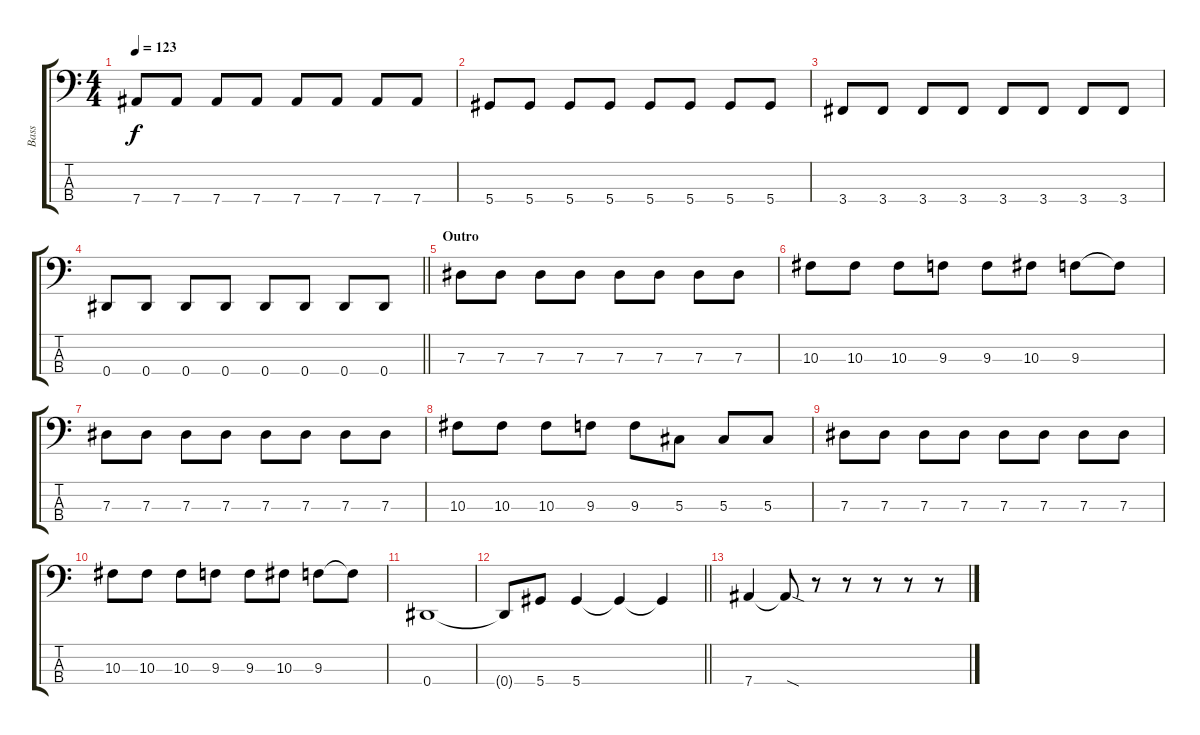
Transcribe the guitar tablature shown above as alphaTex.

\track ("Bass" "Bass") {instrument electricbassfinger}
\staff {score tabs}
\tuning (Gb2 Db2 Ab1 Eb1) {hide}
\ts (4 4)
\tempo 123
\clef f4
\ks c
7.4.8{dy f} 7.4.8 7.4.8 7.4.8 7.4.8 7.4.8 7.4.8 7.4.8 |
5.4.8 5.4.8 5.4.8 5.4.8 5.4.8 5.4.8 5.4.8 5.4.8 |
3.4.8 3.4.8 3.4.8 3.4.8 3.4.8 3.4.8 3.4.8 3.4.8 |
\barLineRight lightlight
0.4.8 0.4.8 0.4.8 0.4.8 0.4.8 0.4.8 0.4.8 0.4.8 |
\section ("" "Outro")
7.3.8 7.3.8 7.3.8 7.3.8 7.3.8 7.3.8 7.3.8 7.3.8 |
10.3.8 10.3.8 10.3.8 9.3.8 9.3.8 10.3.8 9.3.8 9.3{t}.8 |
7.3.8 7.3.8 7.3.8 7.3.8 7.3.8 7.3.8 7.3.8 7.3.8 |
10.3.8 10.3.8 10.3.8 9.3.8 9.3.8 5.3.8 5.3.8 5.3.8 |
7.3.8 7.3.8 7.3.8 7.3.8 7.3.8 7.3.8 7.3.8 7.3.8 |
10.3.8 10.3.8 10.3.8 9.3.8 9.3.8 10.3.8 9.3.8 9.3{t}.8 |
0.4.1 |
\barLineRight lightlight
0.4{t}.8 5.4.8 5.4.4 5.4{t}.4 5.4{t}.4 |
7.4.4 7.4{sod t}.8 r.8 r.8 r.8 r.8 r.8
